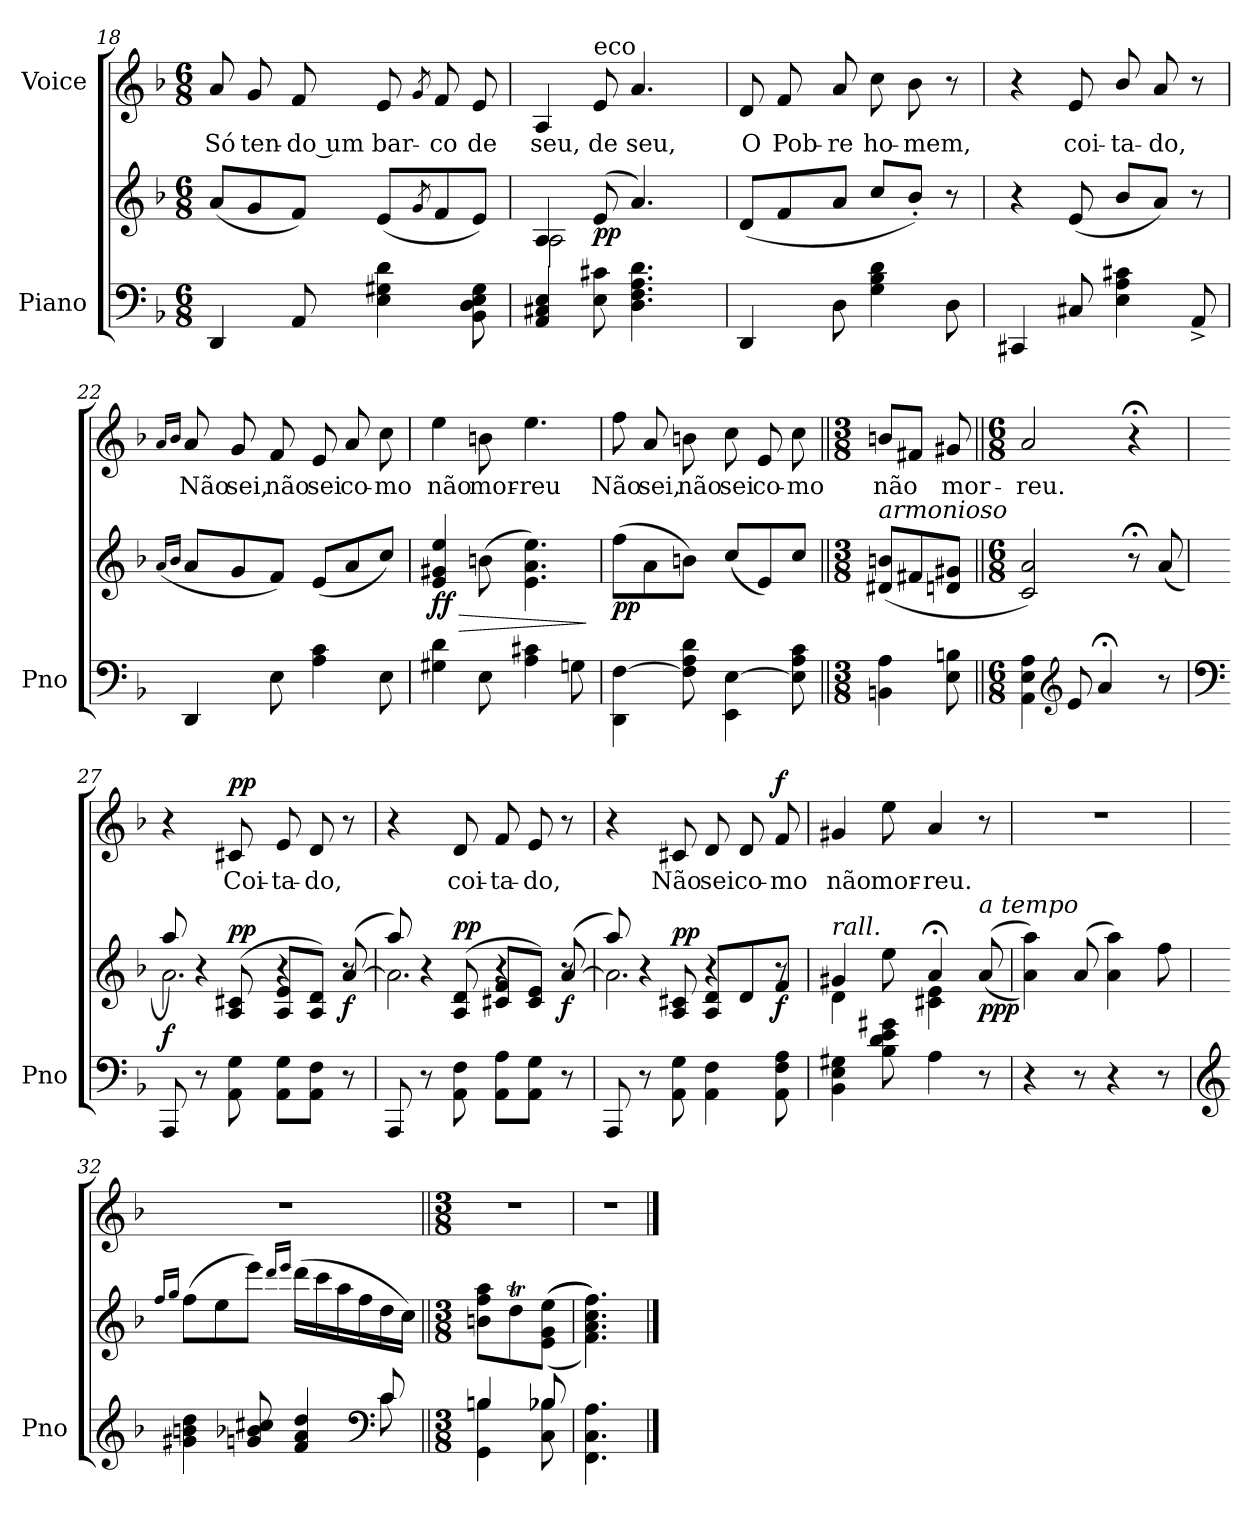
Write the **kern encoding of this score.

**kern	**kern	**dynam	**kern	**text	**dynam
*part2	*part2	*part2	*part1	*part1	*part1
*staff3	*staff2	*staff2/3	*staff1	*staff1	*staff1
*I"Piano	*	*	*I"Voice	*	*
*I'Pno	*	*	*	*	*
*clefF4	*clefG2	*	*clefG2	*	*
*k[b-]	*k[b-]	*	*k[b-]	*	*
*M6/8	*M6/8	*	*M6/8	*	*
=18	=18	=18	=18	=18	=18
4DD/	(8a/L	.	8a/	Só	.
.	8g/	.	8g/	ten-	.
8AA/	8f/J)	.	8f/	do um	.
4E\ 4G#X\ 4d\	(8e/L	.	8e/	bar-	.
.	8qg/	.	8qg/	.	.
.	8f/	.	8f/	-co	.
8BB-\ 8D\ 8E\ 8G#\	8e/J)	.	8e/	de	.
=19	=19	=19	=19	=19	=19
*	*^	*	*	*	*
4AA/ 4C#X/ 4E/	4A/	2A\	.	4A/	seu,	.
!	!	!	!	!LO:TX:a:t=eco	!	!
!	!	!	!LO:DY:b	!	!	!
8E\ 8c#X\	(<8e/	.	pp	8e/	de	.
4.D\ 4.F\ 4.A\ 4.d\	4.a/)	.	.	4.a/	seu,	.
.	.	4ryy	.	.	.	.
=20	=20	=20	=20	=20	=20	=20
!	!LO:TX:b:t=sordina	!	!	!	!	!
*	*v	*v	*	*	*	*
4DD/	(<8d/L	.	8d/	O	.
.	8f/	.	8f/	Pob-	.
8D\	8a/J	.	8a/	-re	.
4G\ 4B-\ 4d\	8cc/L	.	8cc\	ho-	.
.	8b-'/J)	.	8b-\	-mem,	.
8D\	8r	.	8r	.	.
=21	=21	=21	=21	=21	=21
4CC#X/	4r	.	4r	.	.
8C#X/	(8e/	.	8e/	coi-	.
4E\ 4A\ 4c#X\	8b-/L	.	8b-/	-ta-	.
.	8a/J)	.	8a/	-do,	.
8AA^/	8r	.	8r	.	.
=22	=22	=22	=22	=22	=22
.	(16qa/LL	.	16qa/LL	.	.
.	16qb-/JJ	.	16qb-/JJ	.	.
4DD/	8a/L	.	8a/	Não	.
.	8g/	.	8g/	sei,	.
8E\	8f/J)	.	8f/	não	.
4A\ 4c\	(8e/L	.	8e/	sei	.
.	8a/	.	8a/	co-	.
8E\	8cc/J)	.	8cc\	-mo	.
=23	=23	=23	=23	=23	=23
!	!	!LO:HP:b	!	!	!
!	!	!LO:DY:n=1:b	!	!	!
4G#X\ 4d\	4e/ 4g#X/ 4ee/	> ff	4ee\	não	.
8E\	(8bn\	.	8bn\	mor-	.
4A\ 4c#X\	4.e\ 4.a\ 4.ee\)	.	4.ee\	-reu	.
8Gn\	.	.	.	.	.
.	.	]	.	.	.
=24	=24	=24	=24	=24	=24
!	!	!LO:DY:b	!	!	!
4DD\ [<4F\	(8ff\L	pp	8ff\	Não	.
.	8a\	.	8a/	sei,	.
8F\] 8A\ 8d\	8bn\J)	.	8bn\	não	.
4EE\ [<4E\	(8cc/L	.	8cc\	sei	.
.	8e/)	.	8e/	co-	.
8E\] 8A\ 8c\	8cc/J	.	8cc\	-mo	.
=25||	=25||	=25||	=25||	=25||	=25||
*M3/8	*M3/8	*	*M3/8	*	*
!	!LO:TX:i:t=armonioso	!	!	!	!
4BBn\ 4A\	(>8d#X/ 8bn/L	.	8bn/L	não	.
.	8f#X/	.	8f#X/J	.	.
8E\ 8Bn\	8dn/ 8g#X/J	.	8g#X/	mor-	.
=26||	=26||	=26||	=26||	=26||	=26||
*M6/8	*M6/8	*	*M6/8	*	*
4AA\ 4E\ 4A\	2c/ 2a/)	.	2a/	-reu.	.
*clefG2	*	*	*	*	*
8e/	.	.	.	.	.
4a;</	.	.	.	.	.
.	8r;<	.	4r;<	.	.
8r	(>8a/	.	.	.	.
=27	=27	=27	=27	=27	=27
*clefF4	*	*	*	*	*
*	*^	*	*	*	*
*	*	*^	*	*	*	*
!	!	!	!	!LO:DY:b	!	!	!
8AAA/	8aa/)	2.a\	4ryy	f	4r	.	.
8r	4r	.	.	.	.	.	.
!	!	!	!	!LO:DY:a	!	!	!LO:DY:a
8AA\ 8G\	.	.	(<8A/ 8c#X/	pp	8c#X/	Coi-	pp
8AA\ 8G\L	4r	.	8A/ 8e/L	.	8e/	-ta-	.
8AA\ 8F\J	.	.	8A/ 8d/J)	.	8d/	-do,	.
!	!	!	!	!LO:DY:b	!	!	!
8r	([<8a/	.	8r	f	8r	.	.
=28	=28	=28	=28	=28	=28	=28	=28
8AAA/	8aa/)	2.a\]	4ryy	.	4r	.	.
8r	4r	.	.	.	.	.	.
!	!	!	!	!LO:DY:a	!	!	!
8AA\ 8F\	.	.	(<8A/ 8d/	pp	8d/	coi-	.
8AA\ 8A\L	4r	.	8c#X/ 8f/L	.	8f/	-ta-	.
8AA\ 8G\J	.	.	8c#/ 8e/J)	.	8e/	-do,	.
!	!	!	!	!LO:DY:b	!	!	!
8r	([<8a/	.	8r	f	8r	.	.
=29	=29	=29	=29	=29	=29	=29	=29
8AAA/	8aa/)	2.a\]	4ryy	.	4r	.	.
8r	4r	.	.	.	.	.	.
!	!	!	!	!LO:DY:a	!	!	!
8AA\ 8G\	.	.	8A/ 8c#X/	pp	8c#X/	Não	.
4AA\ 4F\	4r	.	8A/ 8d/L	.	8d/	sei	.
.	.	.	8d/	.	8d/	co-	.
!	!	!	!	!LO:DY:b	!	!	!LO:DY:a
8AA\ 8F\ 8A\	8r	.	8f/J	f	8f/	-mo	f
=30	=30	=30	=30	=30	=30	=30	=30
!	!LO:TX:i:t=rall.	!	!	!	!	!	!
*	*	*v	*v	*	*	*	*
4BB-\ 4E\ 4G#X\	4g#X/	4d\	.	4g#X/	não	.
8B-\ 8d\ 8e\ 8g#X\	8ee\	8ryy	.	8ee\	mor-	.
4A\	4a;</	4c#X\ 4e\	.	4a/	-reu.	.
!	!LO:TX:i:t=a tempo	!	!	!	!	!
!	!	!	!LO:DY:b	!	!	!
8r	(>(8a/	8ryy	ppp	8r	.	.
*	*v	*v	*	*	*	*
=31	=31	=31	=31	=31	=31
4r	4a\ 4aa\))	.	2.r	.	.
8r	(8a/	.	.	.	.
4r	4a\ 4aa\)	.	.	.	.
8r	8ff\	.	.	.	.
=32	=32	=32	=32	=32	=32
*clefG2	*	*	*	*	*
.	16qff/LL	.	.	.	.
.	16qgg/JJ	.	.	.	.
*^	*	*	*	*	*
4g#X\ 4bn\ 4dd\	8ryy	(8ff\L	.	2.r	.	.
*v	*v	*	*	*	*	*
.	8ee\	.	.	.	.
8gn/ 8b-X/ 8cc#X/	8eee\J)	.	.	.	.
.	16qddd/LL	.	.	.	.
.	16qeee/JJ	.	.	.	.
4f/ 4a/ 4dd/	(16ddd\LL	.	.	.	.
.	16ccc\	.	.	.	.
.	16aa\	.	.	.	.
.	16ff\	.	.	.	.
*clefF4	*	*	*	*	*
*^	*	*	*	*	*
8c/	8c\	16dd\	.	.	.	.
.	.	16cc\JJ)	.	.	.	.
=33||	=33||	=33||	=33||	=33||	=33||	=33||
*M3/8	*	*M3/8	*	*M3/8	*	*
4Bn/	4GG\ 4B\	8bn\ 8ff\ 8aa\L	.	4.r	.	.
.	.	8ddT\	.	.	.	.
8B-X/	8C\ 8B-\	((<(8e\ 8g\ 8ee\J	.	.	.	.
*v	*v	*	*	*	*	*
=34	=34	=34	=34	=34	=34
4.FF\ 4.C\ 4.A\	4.f\ 4.a\ 4.cc\ 4.ff\)))	.	4.r	.	.
==	==	==	==	==	==
*-	*-	*-	*-	*-	*-
